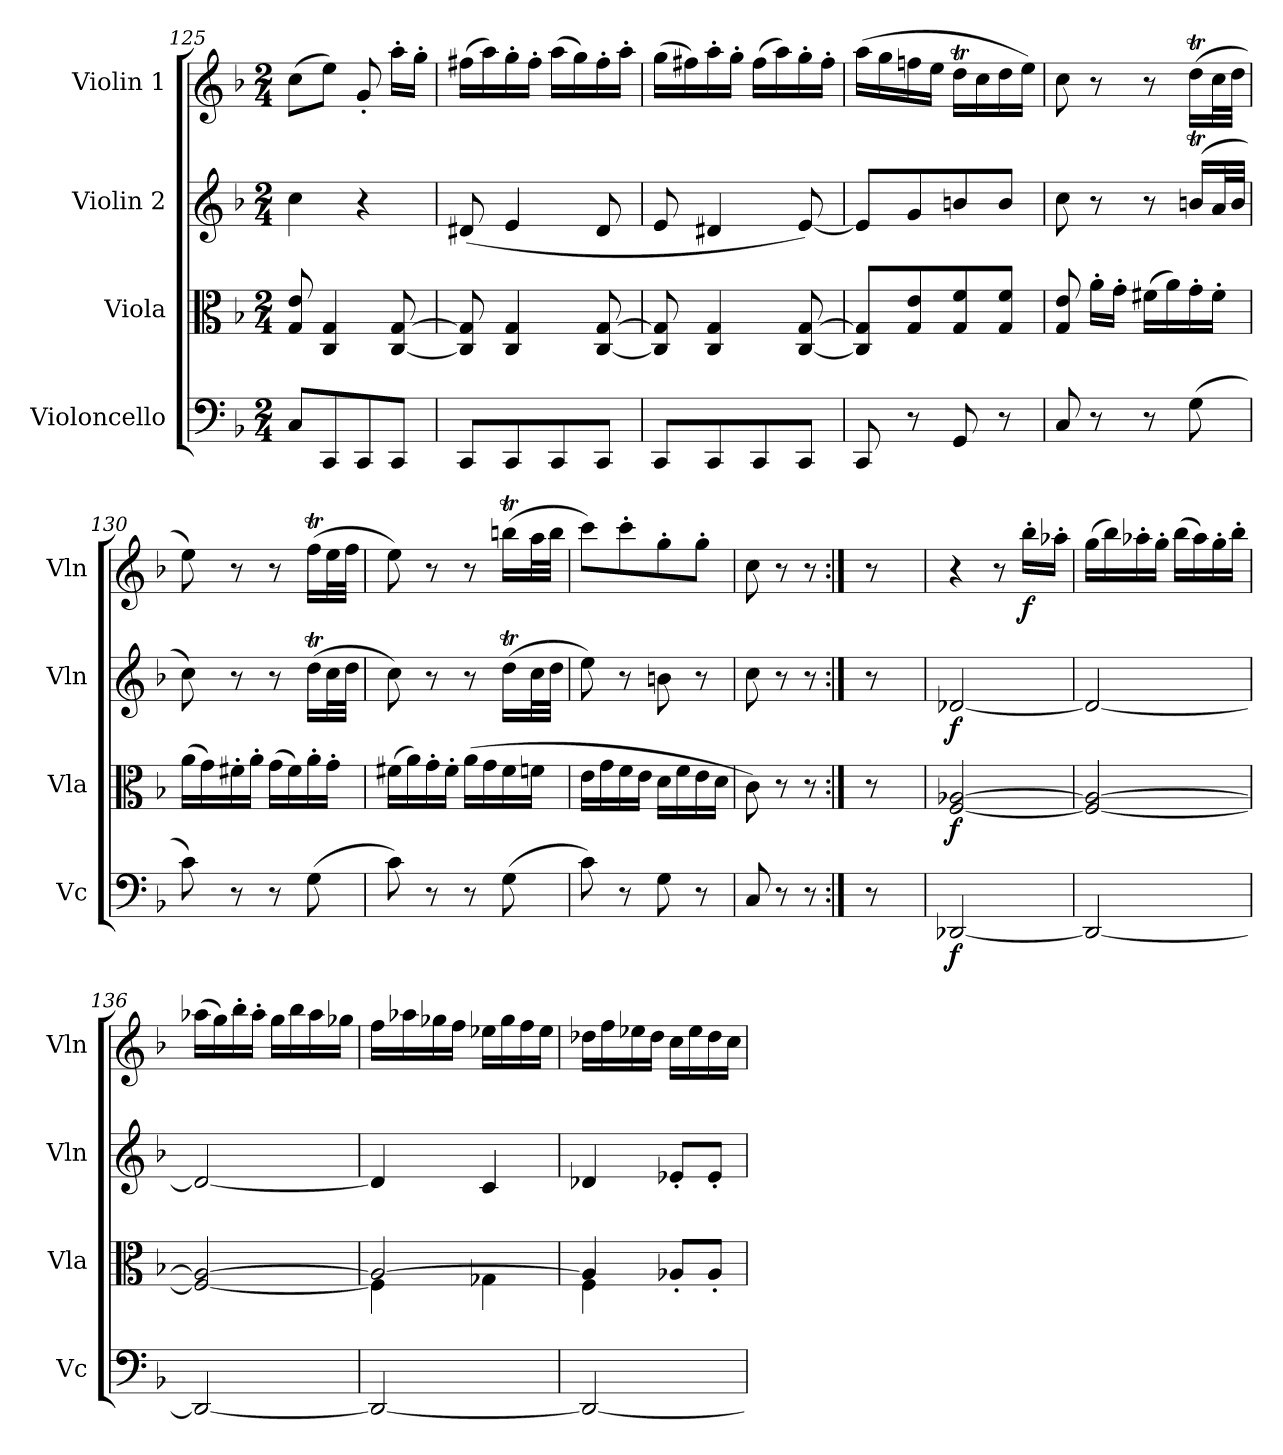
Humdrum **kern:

**kern	**dynam	**kern	**dynam	**kern	**dynam	**kern	**dynam
*part4	*part4	*part3	*part3	*part2	*part2	*part1	*part1
*staff4	*staff4	*staff3	*staff3	*staff2	*staff2	*staff1	*staff1
*I"Violoncello	*	*I"Viola	*	*I"Violin 2	*	*I"Violin 1	*
*I'Vc	*	*I'Vla	*	*I'Vln	*	*I'Vln	*
*clefF4	*	*clefC3	*	*clefG2	*	*clefG2	*
*k[b-]	*	*k[b-]	*	*k[b-]	*	*k[b-]	*
*M2/4	*	*M2/4	*	*M2/4	*	*M2/4	*
=125	=125	=125	=125	=125	=125	=125	=125
8C/L	.	8G/ 8e/	.	4cc\	.	(8cc\L	.
8CC/	.	4C/ 4G/	.	.	.	8ee\J)	.
8CC/	.	.	.	4r	.	8g'/	.
8CC/J	.	[8C/ [8G/	.	.	.	16aa'\LL	.
.	.	.	.	.	.	16gg'\JJ	.
=126	=126	=126	=126	=126	=126	=126	=126
8CC/L	.	8C/] 8G/]	.	(8d#X/	.	(16ff#X\LL	.
.	.	.	.	.	.	16aa\)	.
8CC/	.	4C/ 4G/	.	4e/	.	16gg'\	.
.	.	.	.	.	.	16ff#'\JJ	.
8CC/	.	.	.	.	.	(16aa\LL	.
.	.	.	.	.	.	16gg\)	.
8CC/J	.	[8C/ [8G/	.	8d#/	.	16ff#'\	.
.	.	.	.	.	.	16aa'\JJ	.
=127	=127	=127	=127	=127	=127	=127	=127
8CC/L	.	8C/] 8G/]	.	8e/	.	(16gg\LL	.
.	.	.	.	.	.	16ff#X\)	.
8CC/	.	4C/ 4G/	.	4d#X/	.	16aa'\	.
.	.	.	.	.	.	16gg'\JJ	.
8CC/	.	.	.	.	.	(16ff#\LL	.
.	.	.	.	.	.	16aa\)	.
8CC/J	.	[8C/ [8G/	.	[8e/)	.	16gg'\	.
.	.	.	.	.	.	16ff#'\JJ	.
=128	=128	=128	=128	=128	=128	=128	=128
8CC/	.	8C/] 8G/]L	.	8e/L]	.	(16aa\LL	.
.	.	.	.	.	.	16gg\	.
8r	.	8G/ 8e/	.	8g/	.	16ffn\	.
.	.	.	.	.	.	16ee\JJ	.
8GG/	.	8G/ 8f/	.	8bn/	.	16ddT\LL	.
.	.	.	.	.	.	16cc\	.
8r	.	8G/ 8f/J	.	8b/J	.	16dd\	.
.	.	.	.	.	.	16ee\JJ)	.
!!LO:LB:g=z
=129	=129	=129	=129	=129	=129	=129	=129
8C/	.	8G/ 8e/	.	8cc\	.	8cc\	.
8r	.	16a'\LL	.	8r	.	8r	.
.	.	16g'\JJ	.	.	.	.	.
8r	.	(16f#X\LL	.	8r	.	8r	.
.	.	16a\)	.	.	.	.	.
(8G\	.	16g'\	.	(16bnt/LL	.	(16ddT\LL	.
.	.	16f#'\JJ	.	32a/L	.	32cc\L	.
.	.	.	.	32b/JJJ	.	32dd\JJJ	.
=130	=130	=130	=130	=130	=130	=130	=130
8c\)	.	(16a\LL	.	8cc\)	.	8ee\)	.
.	.	16g\)	.	.	.	.	.
8r	.	16f#X'\	.	8r	.	8r	.
.	.	16a'\JJ	.	.	.	.	.
8r	.	(16g\LL	.	8r	.	8r	.
.	.	16f#\)	.	.	.	.	.
(8G\	.	16a'\	.	(16ddT\LL	.	(16ffT\LL	.
.	.	16g'\JJ	.	32cc\L	.	32ee\L	.
.	.	.	.	32dd\JJJ	.	32ff\JJJ	.
=131	=131	=131	=131	=131	=131	=131	=131
8c\)	.	(16f#X\LL	.	8cc\)	.	8ee\)	.
.	.	16a\)	.	.	.	.	.
8r	.	16g'\	.	8r	.	8r	.
.	.	16f#'\JJ	.	.	.	.	.
8r	.	(16a\LL	.	8r	.	8r	.
.	.	16g\	.	.	.	.	.
(8G\	.	16f#\	.	(16ddT\LL	.	(16bbnt\LL	.
.	.	16fn\JJ	.	32cc\L	.	32aa\L	.
.	.	.	.	32dd\JJJ	.	32bb\JJJ	.
!!LO:LB:g=z
=132	=132	=132	=132	=132	=132	=132	=132
8c\)	.	16e\LL	.	8ee\)	.	8ccc\L)	.
.	.	16g\	.	.	.	.	.
8r	.	16f\	.	8r	.	8ccc'\	.
.	.	16e\JJ	.	.	.	.	.
8G\	.	16d\LL	.	8bn\	.	8gg'\	.
.	.	16f\	.	.	.	.	.
8r	.	16e\	.	8r	.	8gg'\J	.
.	.	16d\JJ	.	.	.	.	.
=133	=133	=133	=133	=133	=133	=133	=133
8C/	.	8c\)	.	8cc\	.	8cc\	.
8r	.	8r	.	8r	.	8r	.
8r	.	8r	.	8r	.	8r	.
=133X1:|!	=133X1:|!	=133X1:|!	=133X1:|!	=133X1:|!	=133X1:|!	=133X1:|!	=133X1:|!
8r	.	8r	.	8r	.	8r	.
=134	=134	=134	=134	=134	=134	=134	=134
!	!LO:DY:b	!	!LO:DY:b	!	!LO:DY:b	!	!
[2DD-X/	f	[2F/ [2A-X/	f	[2d-X/	f	4r	.
.	.	.	.	.	.	8r	.
!	!	!	!	!	!	!	!LO:DY:b
.	.	.	.	.	.	16bb-'\LL	f
.	.	.	.	.	.	16aa-X'\JJ	.
=135	=135	=135	=135	=135	=135	=135	=135
2DD-/_	.	2F/_ 2A-/_	.	2d-/_	.	(16gg\LL	.
.	.	.	.	.	.	16bb-\)	.
.	.	.	.	.	.	16aa-X'\	.
.	.	.	.	.	.	16gg'\JJ	.
.	.	.	.	.	.	(16bb-\LL	.
.	.	.	.	.	.	16aa-\)	.
.	.	.	.	.	.	16gg'\	.
.	.	.	.	.	.	16bb-'\JJ	.
=136	=136	=136	=136	=136	=136	=136	=136
2DD-/_	.	2F/_ 2A-/_	.	2d-/_	.	(16aa-X\LL	.
.	.	.	.	.	.	16gg\)	.
.	.	.	.	.	.	16bb-'\	.
.	.	.	.	.	.	16aa-'\JJ	.
.	.	.	.	.	.	16gg\LL	.
.	.	.	.	.	.	16bb-\	.
.	.	.	.	.	.	16aa-\	.
.	.	.	.	.	.	16gg-X\JJ	.
=137	=137	=137	=137	=137	=137	=137	=137
*	*	*^	*	*	*	*	*
2DD-/_	.	2A-/_	4F\]	.	4d-/]	.	16ff\LL	.
.	.	.	.	.	.	.	16aa-X\	.
.	.	.	.	.	.	.	16gg-X\	.
.	.	.	.	.	.	.	16ff\JJ	.
.	.	.	4G-X\	.	4c/	.	16ee-X\LL	.
.	.	.	.	.	.	.	16gg-\	.
.	.	.	.	.	.	.	16ff\	.
.	.	.	.	.	.	.	16ee-\JJ	.
!!LO:LB:g=z
=138	=138	=138	=138	=138	=138	=138	=138	=138
2DD-/_	.	4A-/]	4F\	.	4d-X/	.	16dd-X\LL	.
.	.	.	.	.	.	.	16ff\	.
.	.	.	.	.	.	.	16ee-X\	.
.	.	.	.	.	.	.	16dd-\JJ	.
.	.	8A-X'/L	4ryy	.	8e-X'/L	.	16cc\LL	.
.	.	.	.	.	.	.	16ee-\	.
.	.	8A-'/J	.	.	8e-'/J	.	16dd-\	.
.	.	.	.	.	.	.	16cc\JJ	.
*	*	*v	*v	*	*	*	*	*
=	=	=	=	=	=	=	=
*-	*-	*-	*-	*-	*-	*-	*-
